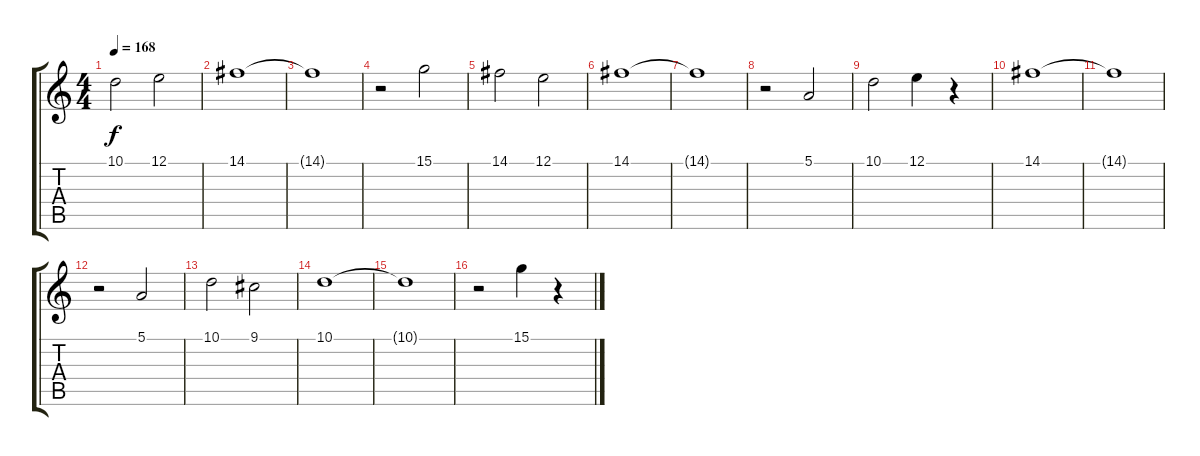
\track "" {instrument drawbarorgan}
\staff {score tabs}
\tuning (E4 B3 G3 D3 A2 E2) {hide}
\ts (4 4)
\tempo 168
\clef g2
\ks c
10.1.2{dy f} 12.1.2 |
14.1.1 |
14.1{t}.1 |
r.2 15.1.2 |
14.1.2 12.1.2 |
14.1.1 |
14.1{t}.1 |
r.2 5.1.2 |
10.1.2 12.1.4 r.4 |
14.1.1 |
14.1{t}.1 |
r.2 5.1.2 |
10.1.2 9.1.2 |
10.1.1 |
10.1{t}.1 |
r.2 15.1.4 r.4
